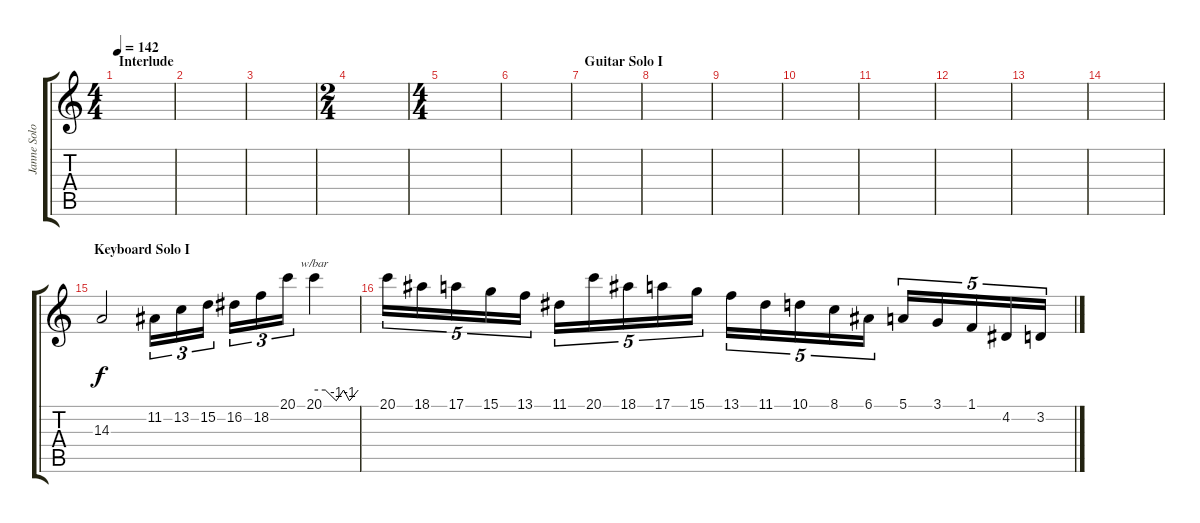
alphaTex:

\track ("Janne Solo" "Janne Solo") {instrument lead1square}
\staff {score tabs}
\tuning (E4 B3 G3 D3 A2 E2) {hide}
\ts (4 4)
\section ("" "Interlude")
\tempo 142
\clef g2
\ks c
|
|
|
\ts (2 4)
|
\ts (4 4)
|
|
\section ("" "Guitar Solo I")
|
|
|
|
|
|
|
|
\section ("" "Keyboard Solo I")
14.3.2 11.2.16{tu (3 2)} 13.2.16{tu (3 2)} 15.2.16{tu (3 2)} 16.2.16{tu (3 2)} 18.2.16{tu (3 2)} 20.1.16{tu (3 2)} 20.1.4{tbe (custom default 0 0 15 0 30 -4 40 0 48 -4 60 0)} |
20.1.16{tu (5 4)} 18.1.16{tu (5 4)} 17.1.16{tu (5 4)} 15.1.16{tu (5 4)} 13.1.16{tu (5 4)} 11.1.16{tu (5 4)} 20.1.16{tu (5 4)} 18.1.16{tu (5 4)} 17.1.16{tu (5 4)} 15.1.16{tu (5 4)} 13.1.16{tu (5 4)} 11.1.16{tu (5 4)} 10.1.16{tu (5 4)} 8.1.16{tu (5 4)} 6.1.16{tu (5 4)} 5.1.16{tu (5 4)} 3.1.16{tu (5 4)} 1.1.16{tu (5 4)} 4.2.16{tu (5 4)} 3.2.16{tu (5 4)}
